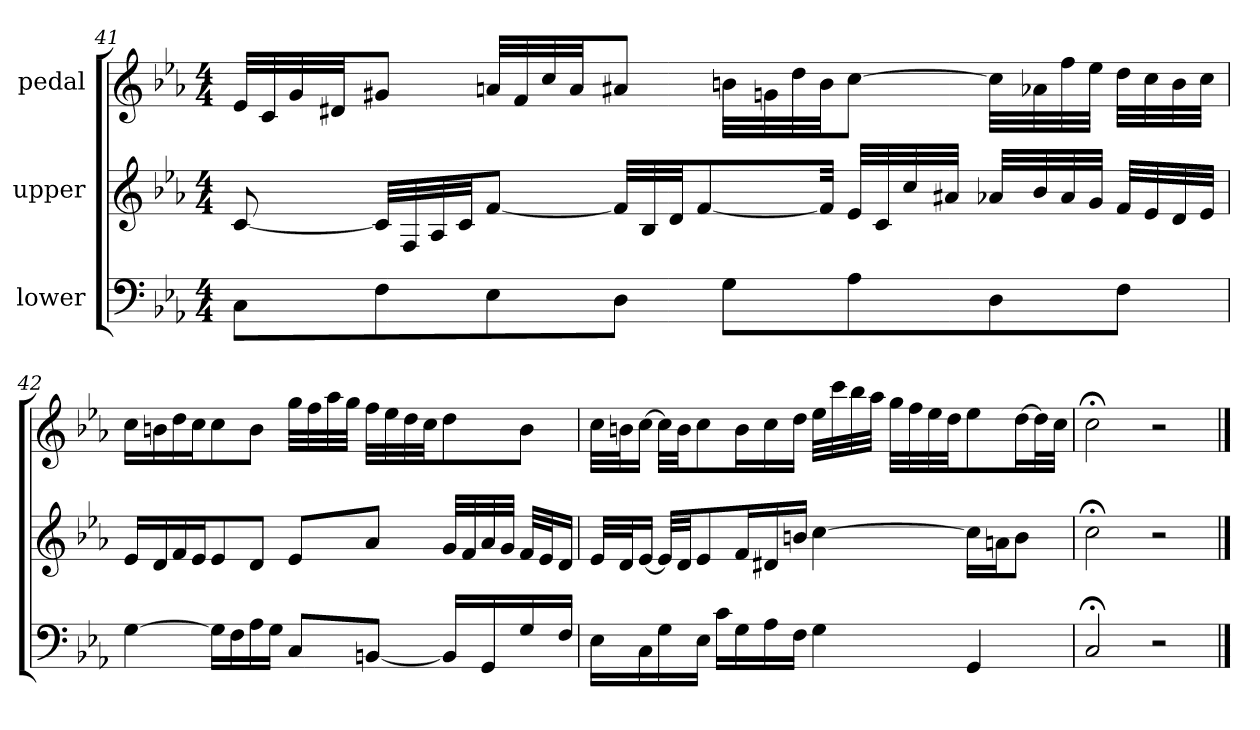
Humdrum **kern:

**kern	**kern	**kern
*part3	*part2	*part1
*staff3	*staff2	*staff1
*I"lower	*I"upper	*I"pedal
!!LO:LB:g=z
*clefF4	*clefG2	*clefG2
*k[b-e-a-]	*k[b-e-a-]	*k[b-e-a-]
*E-:	*E-:	*E-:
*M4/4	*M4/4	*M4/4
=41	=41	=41
8C\L	[8c/	32e-/LLL
.	.	32c/
.	.	32g/
.	.	32d#X/JJ
8F\	32c/LLL]	8g#X/J
.	32F/	.
.	32A-/	.
.	32c/JJ	.
8E-\	[8f/J	32an/LLL
.	.	32f/
.	.	32cc/
.	.	32a/JJ
8D\J	32f/LLL]	8a#X/J
.	32B-/	.
.	32d/JJ	.
.	[8f/	.
8G\L	.	32bn\LLL
.	.	32gn\
.	.	32dd\
.	32f/Jkk]	32b\JJ
8A-\	32e-/LLL	[8cc\J
.	32c/	.
.	32cc/	.
.	32a#X/JJJ	.
8D\	32a-X/LLL	32cc\LLL]
.	32b-/	32a-X\
.	32a-/	32ff\
.	32g/JJJ	32ee-\JJJ
8F\J	32f/LLL	32dd\LLL
.	32e-/	32cc\
.	32d/	32b\
.	32e-/JJJ	32cc\JJJ
!!LO:PB:g=z
=42	=42	=42
[4G\	16e-/LL	16cc\LL
.	16d/	16bn\
.	16f/	16dd\
.	16e-/J	16cc\J
16G\LL]	8e-/	8cc\
16F\	.	.
16A-\	8d/J	8b\J
16G\JJ	.	.
8C/L	8e-/L	32gg\LLL
.	.	32ff\
.	.	32aa-\
.	.	32gg\JJJ
[8BBn/J	8a-/J	32ff\LLL
.	.	32ee-\
.	.	32dd\
.	.	32cc\JJ
16BB/LL]	32g/LLL	8dd\
.	32f/	.
16GG/	32a-/	.
.	32g/JJJ	.
16G/	32f/LLL	8b\J
.	32e-/J	.
16F/JJ	16d/JJ	.
!!LO:LB:g=z
=43	=43	=43
16E-\LL	32e-/LLL	32cc\LLL
.	32d/J	32bn\J
16C\	[16e-/JJ	[16cc\JJ
16G\	32e-/LLL]	32cc\LLL]
.	32d/JJ	32b\JJ
16E-\JJ	8e-/	8cc\
16c\LL	.	.
16G\	16f/L	16b\L
16A-\	16d#X/	16cc\
16F\JJ	16bn/JJ	16dd\JJ
4G\	[4cc\	32ee-\LLL
.	.	32ccc\
.	.	32bb-\
.	.	32aa-\JJJ
.	.	32gg\LLL
.	.	32ff\
.	.	32ee-\
.	.	32dd\JJ
4GG/	16cc\LL]	8ee-\
.	16an\J	.
.	8b\J	[16dd\L
.	.	32dd\L]
.	.	32cc\JJJ
=44	=44	=44
2C;</	2cc;<\	2cc;<\
2r	2r	2r
==	==	==
*-	*-	*-
